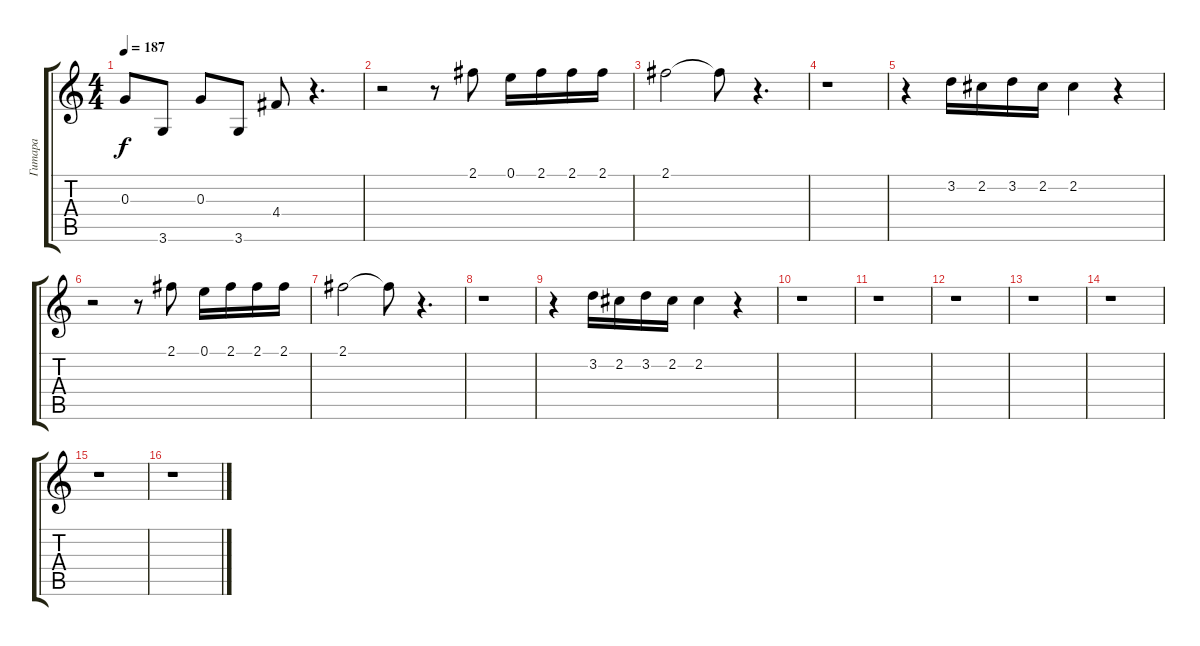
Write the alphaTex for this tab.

\track ("Гитара" "Гитара") {instrument acousticguitarnylon}
\staff {score tabs}
\tuning (E4 B3 G3 D3 A2 E2) {hide}
\ts (4 4)
\tempo 187
\clef g2
\ks c
0.3.8{dy f} 3.6.8 0.3.8 3.6.8 4.4.8 r.4{d} |
r.2 r.8 2.1.8{volume 6 instrument pad4choir} 0.1.16 2.1.16 2.1.16 2.1.16 |
2.1.2 2.1{t}.8 r.4{d} |
r.1 |
r.4 3.2.16 2.2.16 3.2.16 2.2.16 2.2.4 r.4 |
r.2 r.8 2.1.8 0.1.16 2.1.16 2.1.16 2.1.16 |
2.1.2 2.1{t}.8 r.4{d} |
r.1 |
r.4 3.2.16 2.2.16 3.2.16 2.2.16 2.2.4 r.4 |
r.1 |
r.1 |
r.1 |
r.1 |
r.1 |
r.1 |
r.1
